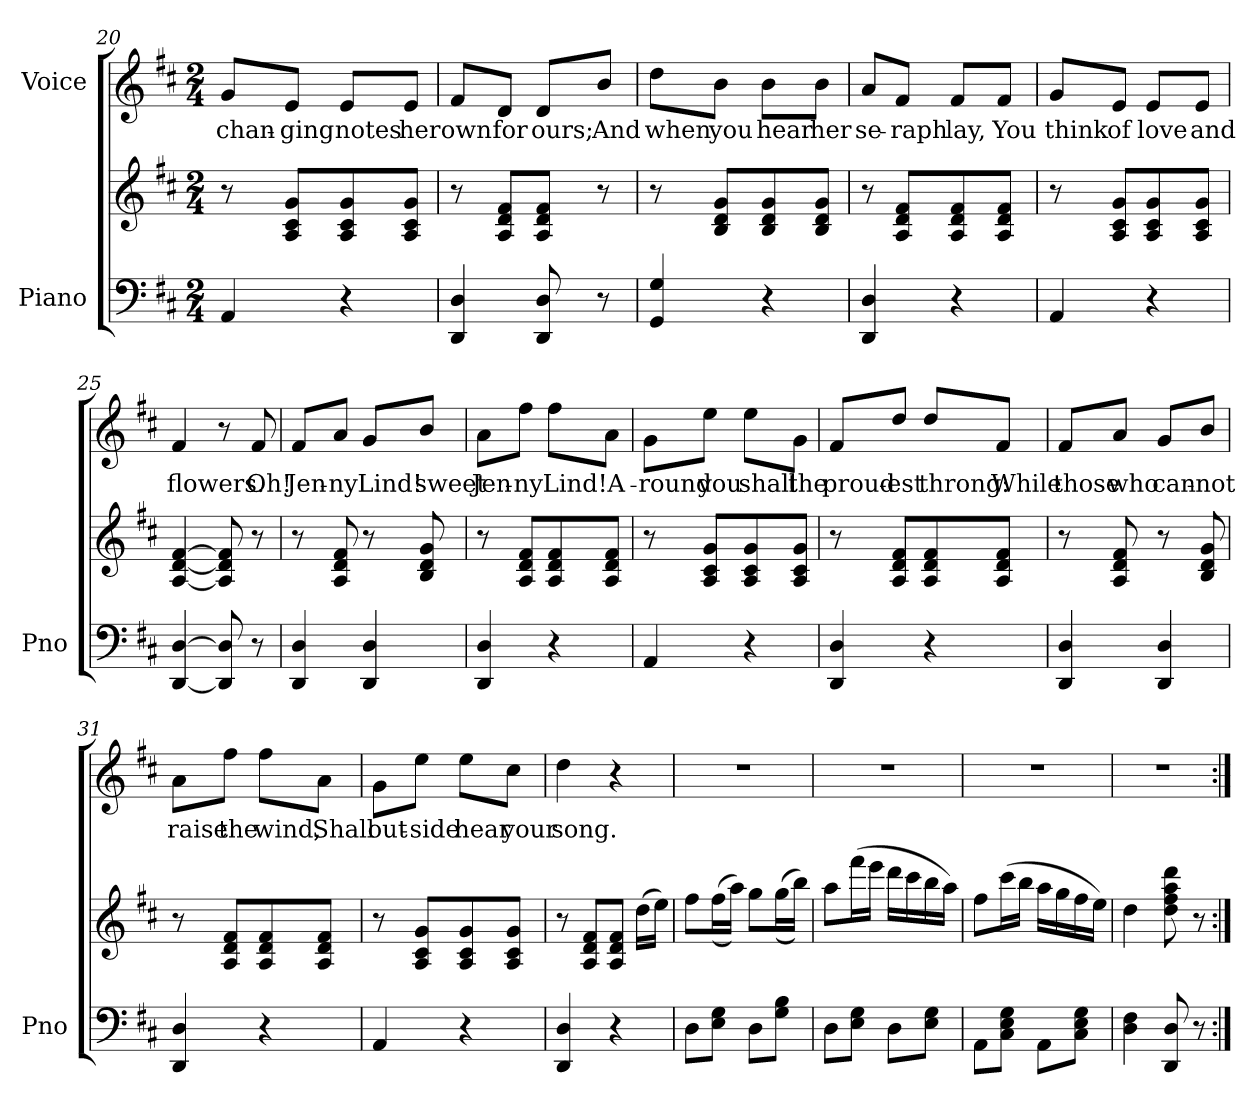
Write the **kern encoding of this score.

**kern	**kern	**kern	**text
*part2	*part2	*part1	*part1
*staff3	*staff2	*staff1	*staff1
*I"Piano	*	*I"Voice	*
*I'Pno	*	*	*
*clefF4	*clefG2	*clefG2	*
*k[f#c#]	*k[f#c#]	*k[f#c#]	*
*M2/4	*M2/4	*M2/4	*
=20	=20	=20	=20
!	!	!	!LO:LY:b
4AA/	8r	8g/L	chan-
!	!	!	!LO:LY:b
.	8A/ 8c#/ 8g/L	8e/J	ging
!	!	!	!LO:LY:b
4r	8A/ 8c#/ 8g/	8e/L	notes
!	!	!	!LO:LY:b
.	8A/ 8c#/ 8g/J	8e/J	her
=21	=21	=21	=21
!	!	!	!LO:LY:b
4DD/ 4D/	8r	8f#/L	own
!	!	!	!LO:LY:b
.	8A/ 8d/ 8f#/L	8d/J	for
!	!	!	!LO:LY:b
8DD/ 8D/	8A/ 8d/ 8f#/J	8d/L	ours;
!	!	!	!LO:LY:b
8r	8r	8b/J	And
!!LO:LB:g=z
=22	=22	=22	=22
!	!	!	!LO:LY:b
4GG/ 4G/	8r	8dd\L	when
!	!	!	!LO:LY:b
.	8B/ 8d/ 8g/L	8b\J	you
!	!	!	!LO:LY:b
4r	8B/ 8d/ 8g/	8b\L	hear
!	!	!	!LO:LY:b
.	8B/ 8d/ 8g/J	8b\J	her
=23	=23	=23	=23
!	!	!	!LO:LY:b
4DD/ 4D/	8r	8a/L	se-
!	!	!	!LO:LY:b
.	8A/ 8d/ 8f#/L	8f#/J	raph
!	!	!	!LO:LY:b
4r	8A/ 8d/ 8f#/	8f#/L	lay,
!	!	!	!LO:LY:b
.	8A/ 8d/ 8f#/J	8f#/J	You
=24	=24	=24	=24
!	!	!	!LO:LY:b
4AA/	8r	8g/L	think
!	!	!	!LO:LY:b
.	8A/ 8c#/ 8g/L	8e/J	of
!	!	!	!LO:LY:b
4r	8A/ 8c#/ 8g/	8e/L	love
!	!	!	!LO:LY:b
.	8A/ 8c#/ 8g/J	8e/J	and
=25	=25	=25	=25
!	!	!	!LO:LY:b
[4DD/ [4D/	[4A/ [4d/ [4f#/	4f#/	flowers.
8DD/] 8D/]	8A/] 8d/] 8f#/]	8r	.
!	!	!	!LO:LY:b
8r	8r	8f#/	Oh!
!!LO:LB:g=z
=26	=26	=26	=26
!	!	!	!LO:LY:b
4DD/ 4D/	8r	8f#/L	Jen-
!	!	!	!LO:LY:b
.	8A/ 8d/ 8f#/	8a/J	ny
!	!	!	!LO:LY:b
4DD/ 4D/	8r	8g/L	Lind!
!	!	!	!LO:LY:b
.	8B/ 8d/ 8g/	8b/J	sweet
=27	=27	=27	=27
!	!	!	!LO:LY:b
4DD/ 4D/	8r	8a\L	Jen-
!	!	!	!LO:LY:b
.	8A/ 8d/ 8f#/L	8ff#\J	ny
!	!	!	!LO:LY:b
4r	8A/ 8d/ 8f#/	8ff#\L	Lind!
!	!	!	!LO:LY:b
.	8A/ 8d/ 8f#/J	8a\J	A-
=28	=28	=28	=28
!	!	!	!LO:LY:b
4AA/	8r	8g\L	round
!	!	!	!LO:LY:b
.	8A/ 8c#/ 8g/L	8ee\J	you
!	!	!	!LO:LY:b
4r	8A/ 8c#/ 8g/	8ee\L	shall
!	!	!	!LO:LY:b
.	8A/ 8c#/ 8g/J	8g\J	the
=29	=29	=29	=29
!	!	!	!LO:LY:b
4DD/ 4D/	8r	8f#/L	proud-
!	!	!	!LO:LY:b
.	8A/ 8d/ 8f#/L	8dd/J	est
!	!	!	!LO:LY:b
4r	8A/ 8d/ 8f#/	8dd/L	throng:
!	!	!	!LO:LY:b
.	8A/ 8d/ 8f#/J	8f#/J	While
!!LO:LB:g=z
=30	=30	=30	=30
!	!	!	!LO:LY:b
4DD/ 4D/	8r	8f#/L	those
!	!	!	!LO:LY:b
.	8A/ 8d/ 8f#/	8a/J	who
!	!	!	!LO:LY:b
4DD/ 4D/	8r	8g/L	can-
!	!	!	!LO:LY:b
.	8B/ 8d/ 8g/	8b/J	not
=31	=31	=31	=31
!	!	!	!LO:LY:b
4DD/ 4D/	8r	8a\L	raise
!	!	!	!LO:LY:b
.	8A/ 8d/ 8f#/L	8ff#\J	the
!	!	!	!LO:LY:b
4r	8A/ 8d/ 8f#/	8ff#\L	wind,
!	!	!	!LO:LY:b
.	8A/ 8d/ 8f#/J	8a\J	Shall
=32	=32	=32	=32
!	!	!	!LO:LY:b
4AA/	8r	8g\L	out -
!	!	!	!LO:LY:b
.	8A/ 8c#/ 8g/L	8ee\J	side
!	!	!	!LO:LY:b
4r	8A/ 8c#/ 8g/	8ee\L	hear
!	!	!	!LO:LY:b
.	8A/ 8c#/ 8g/J	8cc#\J	your
=33	=33	=33	=33
!	!	!	!LO:LY:b
4DD/ 4D/	8r	4dd\	song.
.	8A/ 8d/ 8f#/L	.	.
4r	8A/ 8d/ 8f#/J	4r	.
.	(>16dd\LL	.	.
.	16ee\JJ)	.	.
!!LO:PB:g=z
=34	=34	=34	=34
8D\L	8ff#\L	2r	.
8E\ 8G\J	(>(>16ff#\L	.	.
.	16aa\JJ))	.	.
8D\L	8gg\L	.	.
8G\ 8B\J	(>(>16gg\L	.	.
.	16bb\JJ))	.	.
=35	=35	=35	=35
8D\L	8aa\L	2r	.
8E\ 8G\J	(>16fff#\L	.	.
.	16eee\JJ	.	.
8D\L	16ddd\LL	.	.
.	16ccc#\	.	.
8E\ 8G\J	16bb\	.	.
.	16aa\JJ)	.	.
=36	=36	=36	=36
8AA\L	8ff#\L	2r	.
8C#\ 8E\ 8G\J	(>16ccc#\L	.	.
.	16bb\JJ	.	.
8AA\L	16aa\LL	.	.
.	16gg\	.	.
8C#\ 8E\ 8G\J	16ff#\	.	.
.	16ee\JJ)	.	.
=37	=37	=37	=37
4D\ 4F#\	4dd\	2r	.
8DD/ 8D/	8dd\ 8ff#\ 8aa\ 8ddd\	.	.
8r	8r	.	.
=:|!	=:|!	=:|!	=:|!
*-	*-	*-	*-
